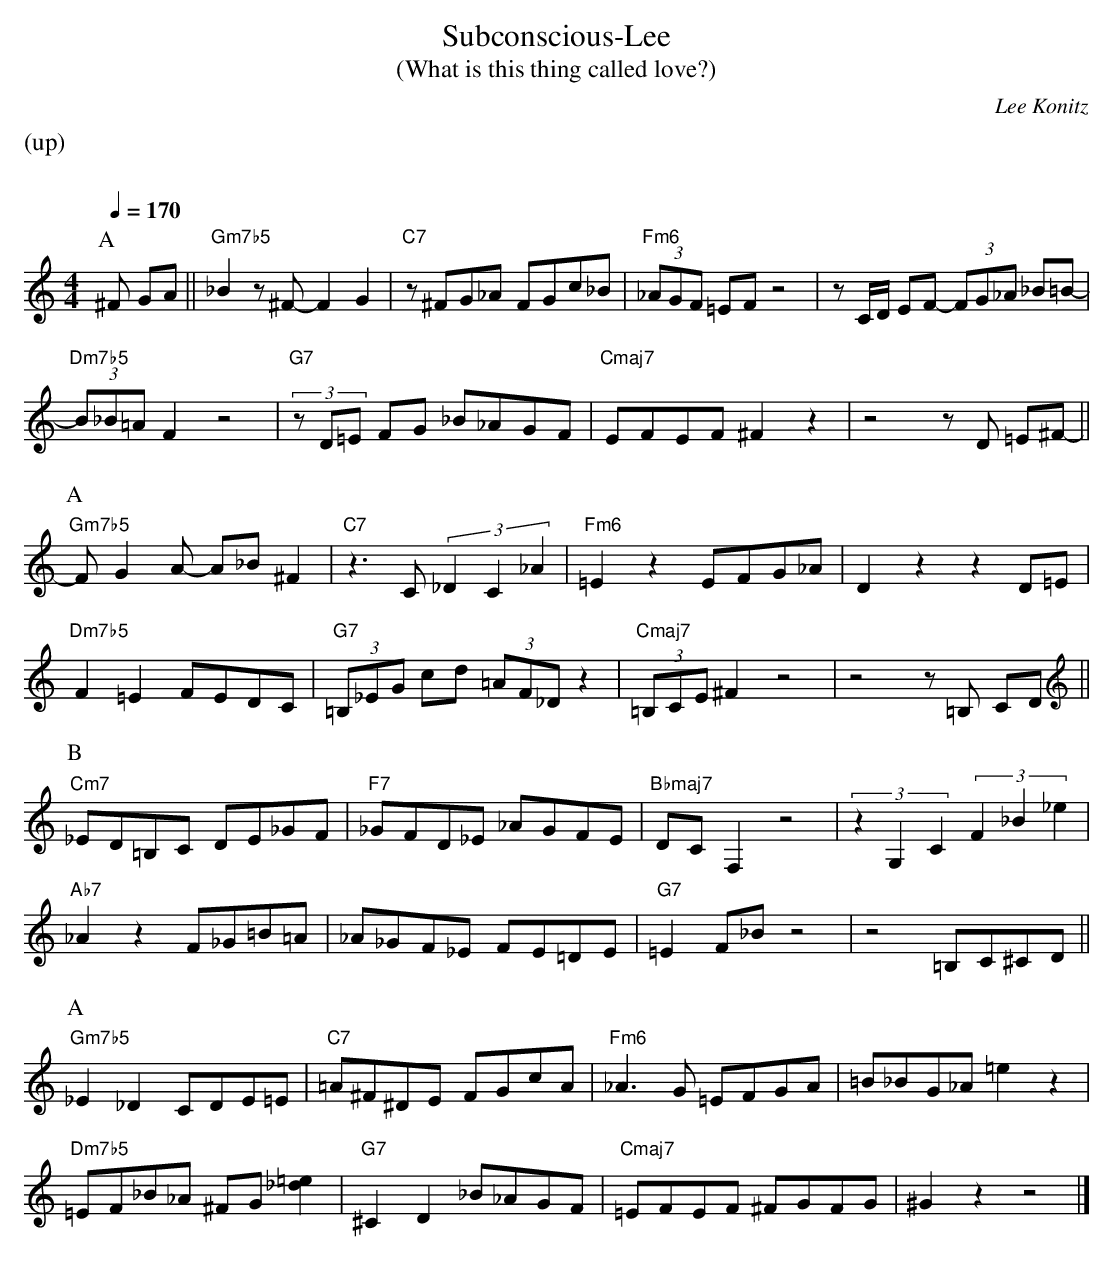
X:1
T:Subconscious-Lee
T:(What is this thing called love?)
M:4/4
L:1/8
C:Lee Konitz
Q:1/4=170
%%staves (chords melody)
K:C
%%text (up)
%%vskip 20
P:A
V:chords
x3 ||"Gm7b5"x4 x4 | "C7"x4 x4 | "Fm6"x4 x4 | x4 x4 |
"Dm7b5"x4 x4 | "G7"x4 x4 | "Cmaj7"x4 x4 | x4 x4 ||
V:melody
^F GA || _B2z^F-F2G2 | z^FG_A FGc_B | (3_AGF =EF z4 | zC/D/ EF- (3FG_A _B=B- |
(3B_B=A F2 z4 | (3zD=E FG _B_AGF | EFEF ^F2z2 | z4 zD =E^F- ||
P:A
V:chords
"Gm7b5"x4 x4 | "C7"x4 x4 | "Fm6"x4 x4 | x4 x4 |
"Dm7b5"x4 x4 | "G7"x4 x4 | "Cmaj7"x4 x4 | x4 x4 ||
V:melody
FG2A- A_B^F2 | z3C (3_D2C2_A2 | =E2z2 EFG_A | D2z2 z2D=E |
F2=E2 FEDC | (3=B,_EG cd (3=AF_D z2 | (3=B,CE ^F2 z4 | z4 z=B, CD ||
P:B
V:chords clef=treble
"Cm7"x4 x4 | "F7"x4 x4 | "Bbmaj7"x4 x4 | x4 x4 |
"Ab7"x4 x4 | x4 x4 | "G7"x4 x4 | x4 x4 ||
V:melody
_ED=B,C DE_GF | _GFD_E _AGFE | DCF,2 z4 | (3z2G,2C2 (3F2_B2_e2 |
_A2z2 F_G=B=A | _A_GF_E FE=DE | =E2F_B z4 | z4 =B,C^CD ||
P:A
V:chords
"Gm7b5"x4 x4 | "C7"x4 x4 | "Fm6"x4 x4 | x4 x4 |
"Dm7b5"x4 x4 | "G7"x4 x4 | "Cmaj7"x4 x4 | x4 x4 |]
V:melody
_E2_D2 CDE=E | =A^F^DE FGcA | _A3G =EFGA | =B_BG_A =e2z2 |
=EF_B_A ^FG[=e2_d2] | ^C2D2 _B_AGF | =EFEF ^FGFG | ^G2z2 z4 |]
